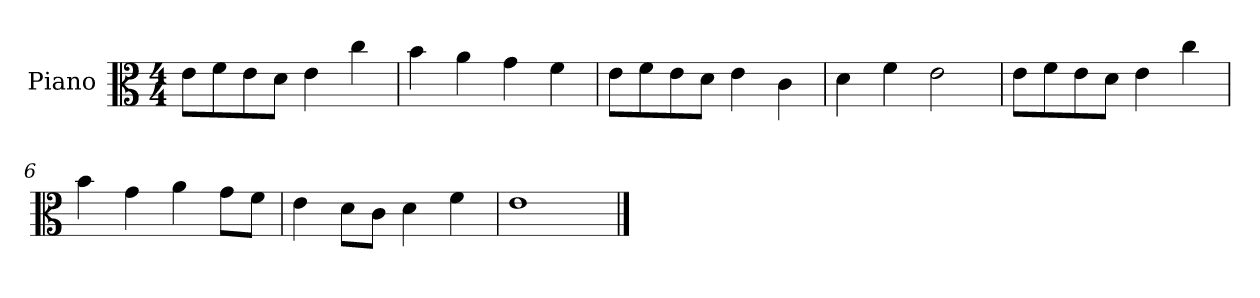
**kern
*part1
*staff1
*I"Piano
*I'Pno
*clefC3
*k[]
*M4/4
=1
8e\L
8f\
8e\
8d\J
4e\
4cc\
=2
4b\
4a\
4g\
4f\
=3
8e\L
8f\
8e\
8d\J
4e\
4c\
=4
4d\
4f\
2e\
=5
8e\L
8f\
8e\
8d\J
4e\
4cc\
=6
4b\
4g\
4a\
8g\L
8f\J
=7
4e\
8d\L
8c\J
4d\
4f\
=8
1e
==
*-
